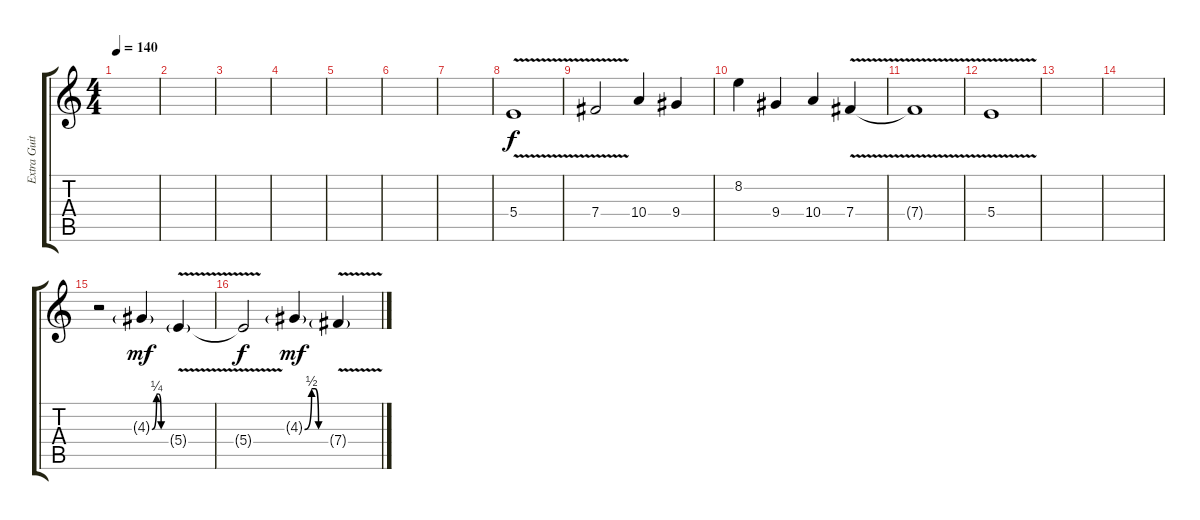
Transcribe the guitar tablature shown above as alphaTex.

\track ("Extra Guitar" "Extra Guit") {instrument distortionguitar}
\staff {score tabs}
\tuning (Db4 Ab3 E3 B2 Gb2 B1) {hide}
\ts (4 4)
\tempo 140
\clef g2
\ks c
|
|
|
|
|
|
|
5.4{v}.1{volume 16 balance 13} |
7.4{v}.2 10.4.4 9.4.4 |
8.2.4 9.4.4 10.4.4 7.4{v}.4 |
7.4{t}.1 |
5.4{v}.1 |
|
|
r.2 4.3{be (custom 0 0 20 1 30 1 40 0 60 0) g}.4{dy mf} 5.4{v g}.4 |
5.4{t}.2{dy f} 4.3{be (custom 0 0 20 2 30 2 40 0 60 0) g}.4{dy mf} 7.4{v g}.4
